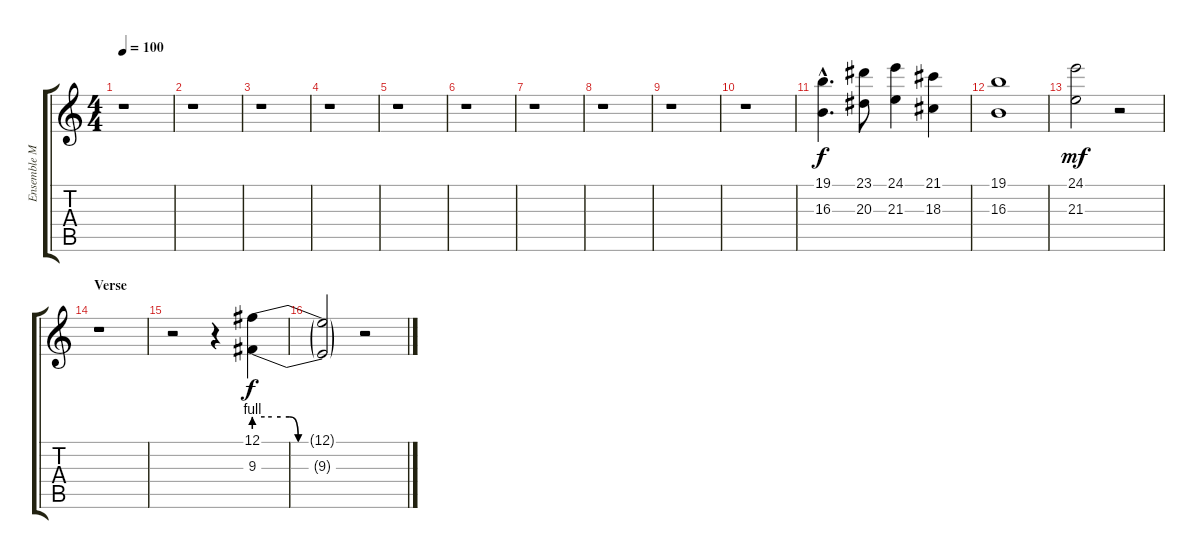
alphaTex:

\track ("Ensemble Melody" "Ensemble M") {instrument stringensemble1}
\staff {score tabs}
\tuning (E4 B3 G3 D3 A2 E2) {hide}
\ts (4 4)
\section ("" "")
\tempo 100
\clef g2
\ks c
r.1{dy f} |
r.1 |
r.1 |
r.1 |
\section ("" "")
r.1 |
r.1 |
r.1 |
r.1 |
\section ("" "")
r.1 |
r.1 |
(19.1{hac} 16.3{hac}).4{d} (23.1 20.3).8 (24.1 21.3).4 (21.1 18.3).4 |
(19.1 16.3).1 |
(24.1 21.3).2{dy mf} r.2 |
\section ("" "Verse")
r.1 |
r.2 r.4 (12.1{be (custom 0 4 10 4 15 4 20 4 25 0 30 0 45 0 60 0)} 9.3{be (custom 0 4 10 4 15 4 20 4 25 0 40 0 60 0)}).4{dy f} |
(12.1{t} 9.3{t}).2 r.2
